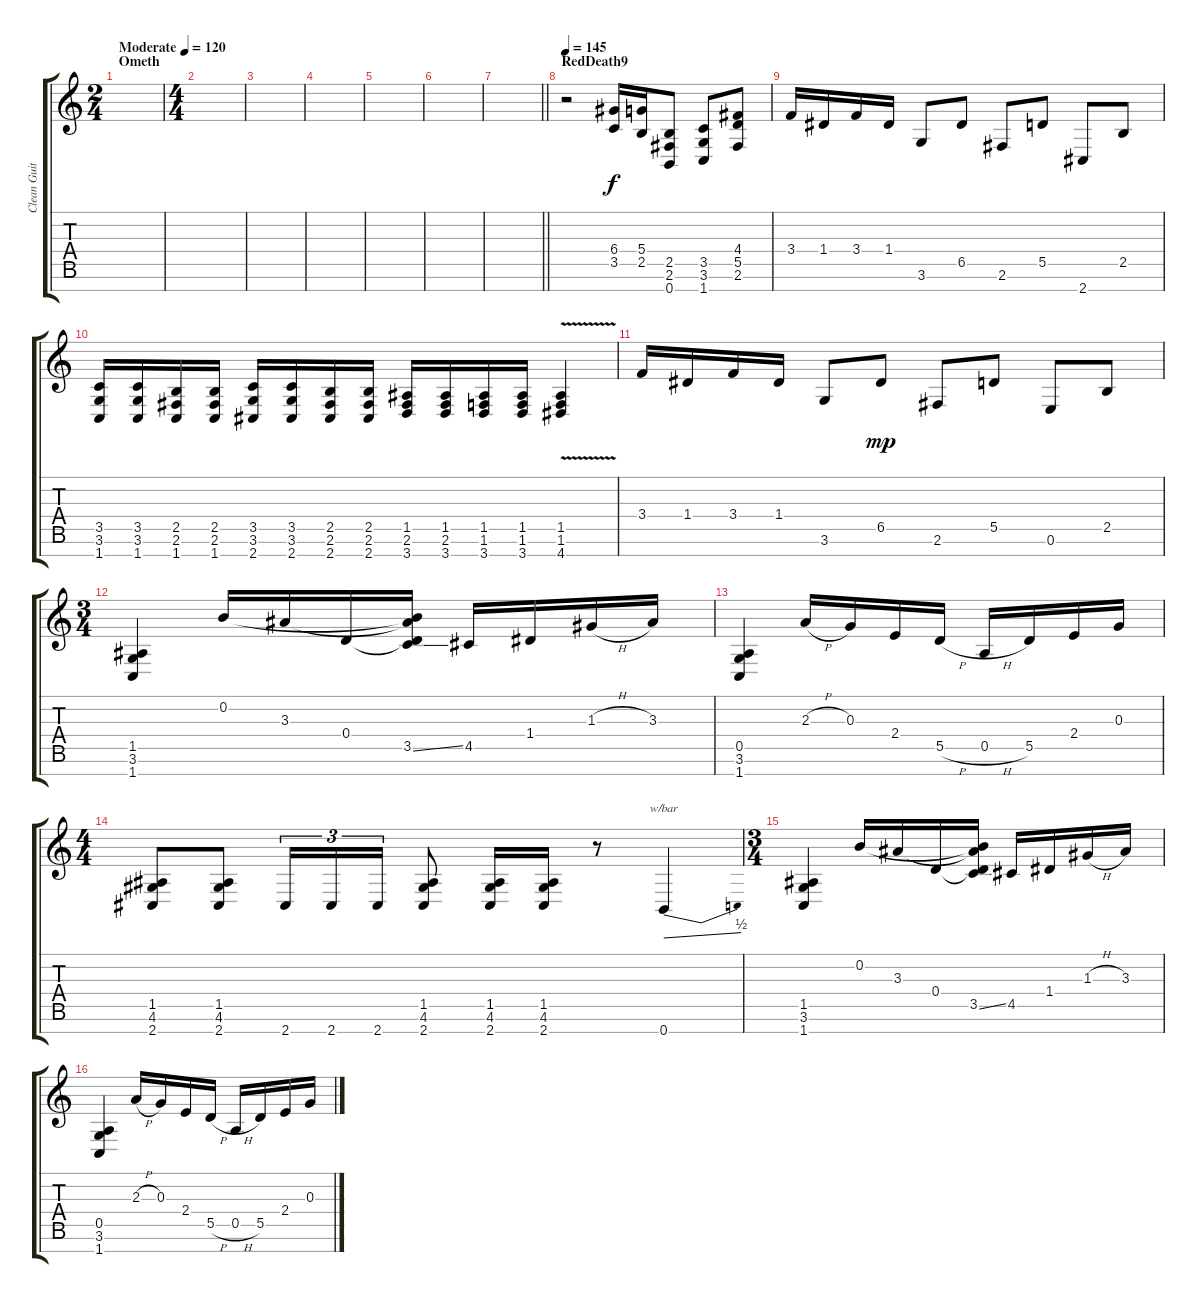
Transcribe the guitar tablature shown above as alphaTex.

\track ("Clean Guitar #2" "Clean Guit") {instrument electricguitarjazz}
\staff {score tabs}
\tuning (E4 B3 G3 D3 A2 E2 B1) {hide}
\ts (2 4)
\section ("" "Ometh")
\tempo (120 "Moderate")
\clef g2
\ks c
|
\ts (4 4)
|
|
|
|
|
\barLineRight lightlight
|
\section ("" "RedDeath9")
\tempo 145
r.2 (6.4 3.5).16 (5.4 2.5).16 (2.5 2.6 0.7).8 (3.5 3.6 1.7).8 (4.4 5.5 2.6).8 |
3.4.16 1.4.16 3.4.16 1.4.16 3.6.8 6.5.8 2.6.8 5.5.8 2.7.8 2.5.8 |
(3.5 3.6 1.7).16 (3.5 3.6 1.7).16 (2.5 2.6 1.7).16 (2.5 2.6 1.7).16 (3.5 3.6 2.7).16 (3.5 3.6 2.7).16 (2.5 2.6 2.7).16 (2.5 2.6 2.7).16 (1.5 2.6 3.7).16 (1.5 2.6 3.7).16 (1.5 1.6 3.7).16 (1.5 1.6 3.7).16 (1.5{v} 1.6{v} 4.7{v}).4 |
3.4.16 1.4.16 3.4.16 1.4.16 3.6.8{dy f} 6.5.8{dy mp} 2.6.8 5.5.8 0.6.8 2.5.8 |
\ts (3 4)
(1.5 3.6 1.7).4 0.2.16 3.3.16 0.4.16 (0.2{t} 3.3{t} 0.4{t} 3.5{ss}).16 4.5.16 1.4.16 1.3{h}.16 3.3.16 |
(0.5 3.6 1.7).4 2.3{h}.16 0.3.16 2.4.16 5.5{h}.16 0.5{h}.16 5.5.16 2.4.16 0.3.16 |
\ts (4 4)
(1.5 4.6 2.7).8 (1.5 4.6 2.7).8 2.7.16{tu (3 2)} 2.7.16{tu (3 2)} 2.7.16{tu (3 2)} (1.5 4.6 2.7).8 (1.5 4.6 2.7).16 (1.5 4.6 2.7).16 r.8 0.7.4{tbe (dive default 0 0 60 2)} |
\ts (3 4)
(1.5 3.6 1.7).4 0.2.16 3.3.16 0.4.16 (0.2{t} 3.3{t} 0.4{t} 3.5{ss}).16 4.5.16 1.4.16 1.3{h}.16 3.3.16 |
(0.5 3.6 1.7).4 2.3{h}.16 0.3.16 2.4.16 5.5{h}.16 0.5{h}.16 5.5.16 2.4.16 0.3.16
